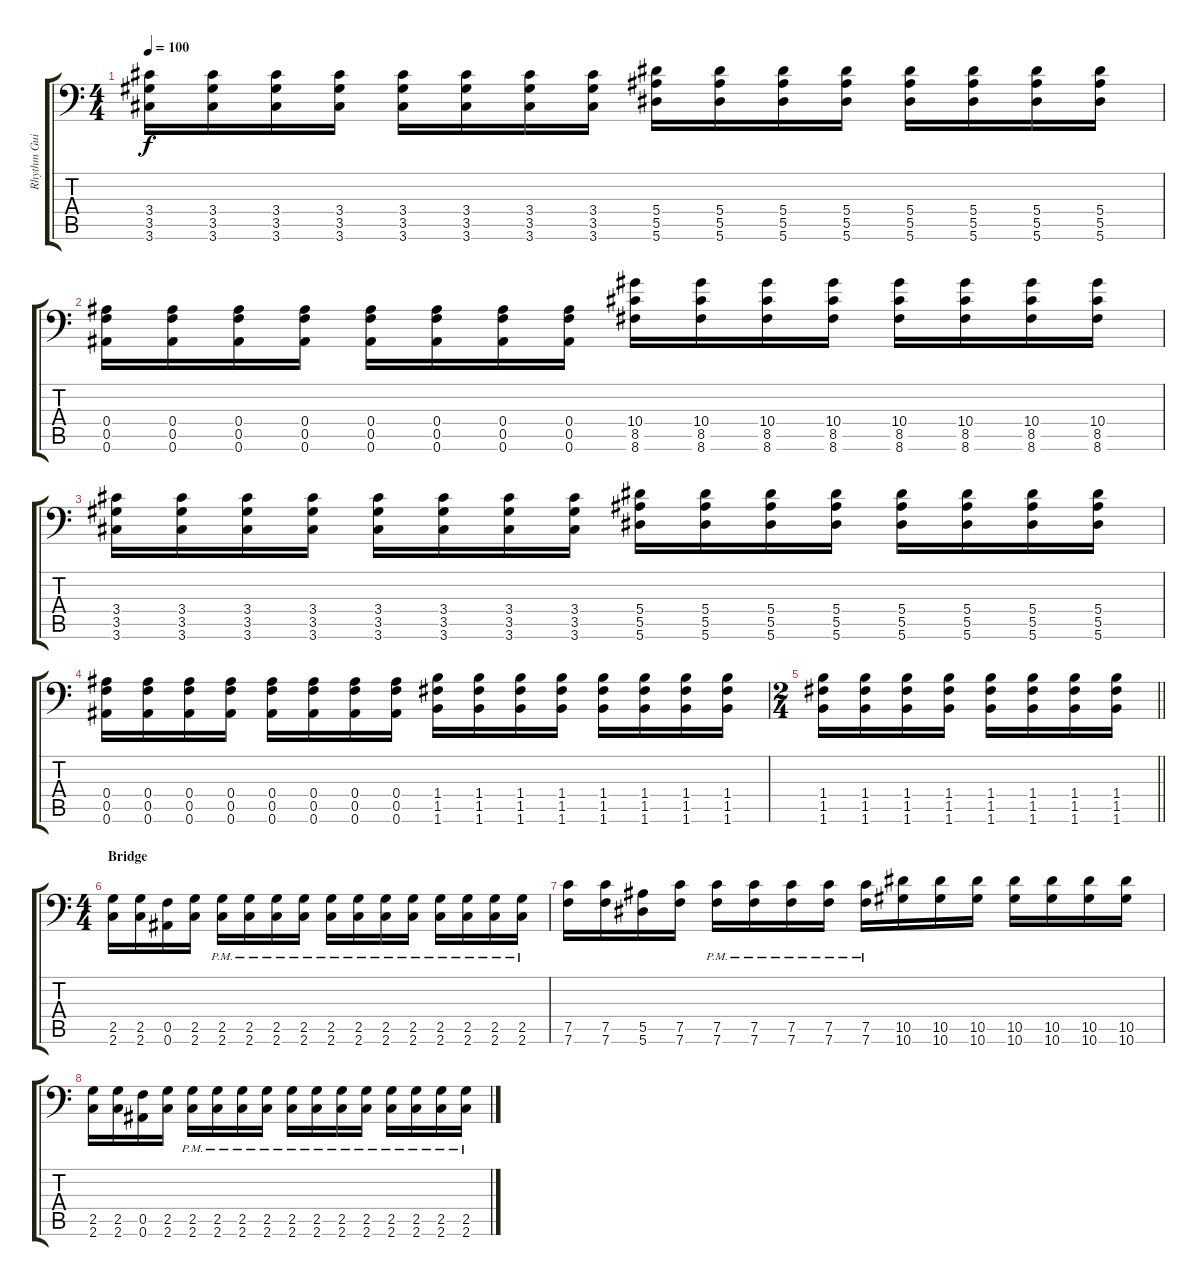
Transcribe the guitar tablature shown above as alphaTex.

\track ("Rhythm Guitar" "Rhythm Gui") {instrument distortionguitar}
\staff {score tabs}
\tuning (C4 G3 Eb3 Bb2 F2 Bb1) {hide}
\ts (4 4)
\tempo 100
\clef f4
\ks c
(3.4 3.5 3.6).16{dy f} (3.4 3.5 3.6).16 (3.4 3.5 3.6).16 (3.4 3.5 3.6).16 (3.4 3.5 3.6).16 (3.4 3.5 3.6).16 (3.4 3.5 3.6).16 (3.4 3.5 3.6).16 (5.4 5.5 5.6).16 (5.4 5.5 5.6).16 (5.4 5.5 5.6).16 (5.4 5.5 5.6).16 (5.4 5.5 5.6).16 (5.4 5.5 5.6).16 (5.4 5.5 5.6).16 (5.4 5.5 5.6).16 |
(0.4 0.5 0.6).16 (0.4 0.5 0.6).16 (0.4 0.5 0.6).16 (0.4 0.5 0.6).16 (0.4 0.5 0.6).16 (0.4 0.5 0.6).16 (0.4 0.5 0.6).16 (0.4 0.5 0.6).16 (10.4 8.5 8.6).16 (10.4 8.5 8.6).16 (10.4 8.5 8.6).16 (10.4 8.5 8.6).16 (10.4 8.5 8.6).16 (10.4 8.5 8.6).16 (10.4 8.5 8.6).16 (10.4 8.5 8.6).16 |
(3.4 3.5 3.6).16 (3.4 3.5 3.6).16 (3.4 3.5 3.6).16 (3.4 3.5 3.6).16 (3.4 3.5 3.6).16 (3.4 3.5 3.6).16 (3.4 3.5 3.6).16 (3.4 3.5 3.6).16 (5.4 5.5 5.6).16 (5.4 5.5 5.6).16 (5.4 5.5 5.6).16 (5.4 5.5 5.6).16 (5.4 5.5 5.6).16 (5.4 5.5 5.6).16 (5.4 5.5 5.6).16 (5.4 5.5 5.6).16 |
(0.4 0.5 0.6).16 (0.4 0.5 0.6).16 (0.4 0.5 0.6).16 (0.4 0.5 0.6).16 (0.4 0.5 0.6).16 (0.4 0.5 0.6).16 (0.4 0.5 0.6).16 (0.4 0.5 0.6).16 (1.4 1.5 1.6).16 (1.4 1.5 1.6).16 (1.4 1.5 1.6).16 (1.4 1.5 1.6).16 (1.4 1.5 1.6).16 (1.4 1.5 1.6).16 (1.4 1.5 1.6).16 (1.4 1.5 1.6).16 |
\ts (2 4)
\barLineRight lightlight
(1.4 1.5 1.6).16 (1.4 1.5 1.6).16 (1.4 1.5 1.6).16 (1.4 1.5 1.6).16 (1.4 1.5 1.6).16 (1.4 1.5 1.6).16 (1.4 1.5 1.6).16 (1.4 1.5 1.6).16 |
\ts (4 4)
\section ("" "Bridge")
(2.5 2.6).16 (2.5 2.6).16 (0.5 0.6).16 (2.5 2.6).16 (2.5{pm} 2.6{pm}).16 (2.5{pm} 2.6{pm}).16 (2.5{pm} 2.6{pm}).16 (2.5{pm} 2.6{pm}).16 (2.5{pm} 2.6{pm}).16 (2.5{pm} 2.6{pm}).16 (2.5{pm} 2.6{pm}).16 (2.5{pm} 2.6{pm}).16 (2.5{pm} 2.6{pm}).16 (2.5{pm} 2.6{pm}).16 (2.5{pm} 2.6{pm}).16 (2.5{pm} 2.6{pm}).16 |
(7.5 7.6).16 (7.5 7.6).16 (5.5 5.6).16 (7.5 7.6).16 (7.5{pm} 7.6{pm}).16 (7.5{pm} 7.6{pm}).16 (7.5{pm} 7.6{pm}).16 (7.5{pm} 7.6{pm}).16 (7.5{pm} 7.6{pm}).16 (10.5 10.6).16 (10.5 10.6).16 (10.5 10.6).16 (10.5 10.6).16 (10.5 10.6).16 (10.5 10.6).16 (10.5 10.6).16 |
(2.5 2.6).16 (2.5 2.6).16 (0.5 0.6).16 (2.5 2.6).16 (2.5{pm} 2.6{pm}).16 (2.5{pm} 2.6{pm}).16 (2.5{pm} 2.6{pm}).16 (2.5{pm} 2.6{pm}).16 (2.5{pm} 2.6{pm}).16 (2.5{pm} 2.6{pm}).16 (2.5{pm} 2.6{pm}).16 (2.5{pm} 2.6{pm}).16 (2.5{pm} 2.6{pm}).16 (2.5{pm} 2.6{pm}).16 (2.5{pm} 2.6{pm}).16 (2.5{pm} 2.6{pm}).16
